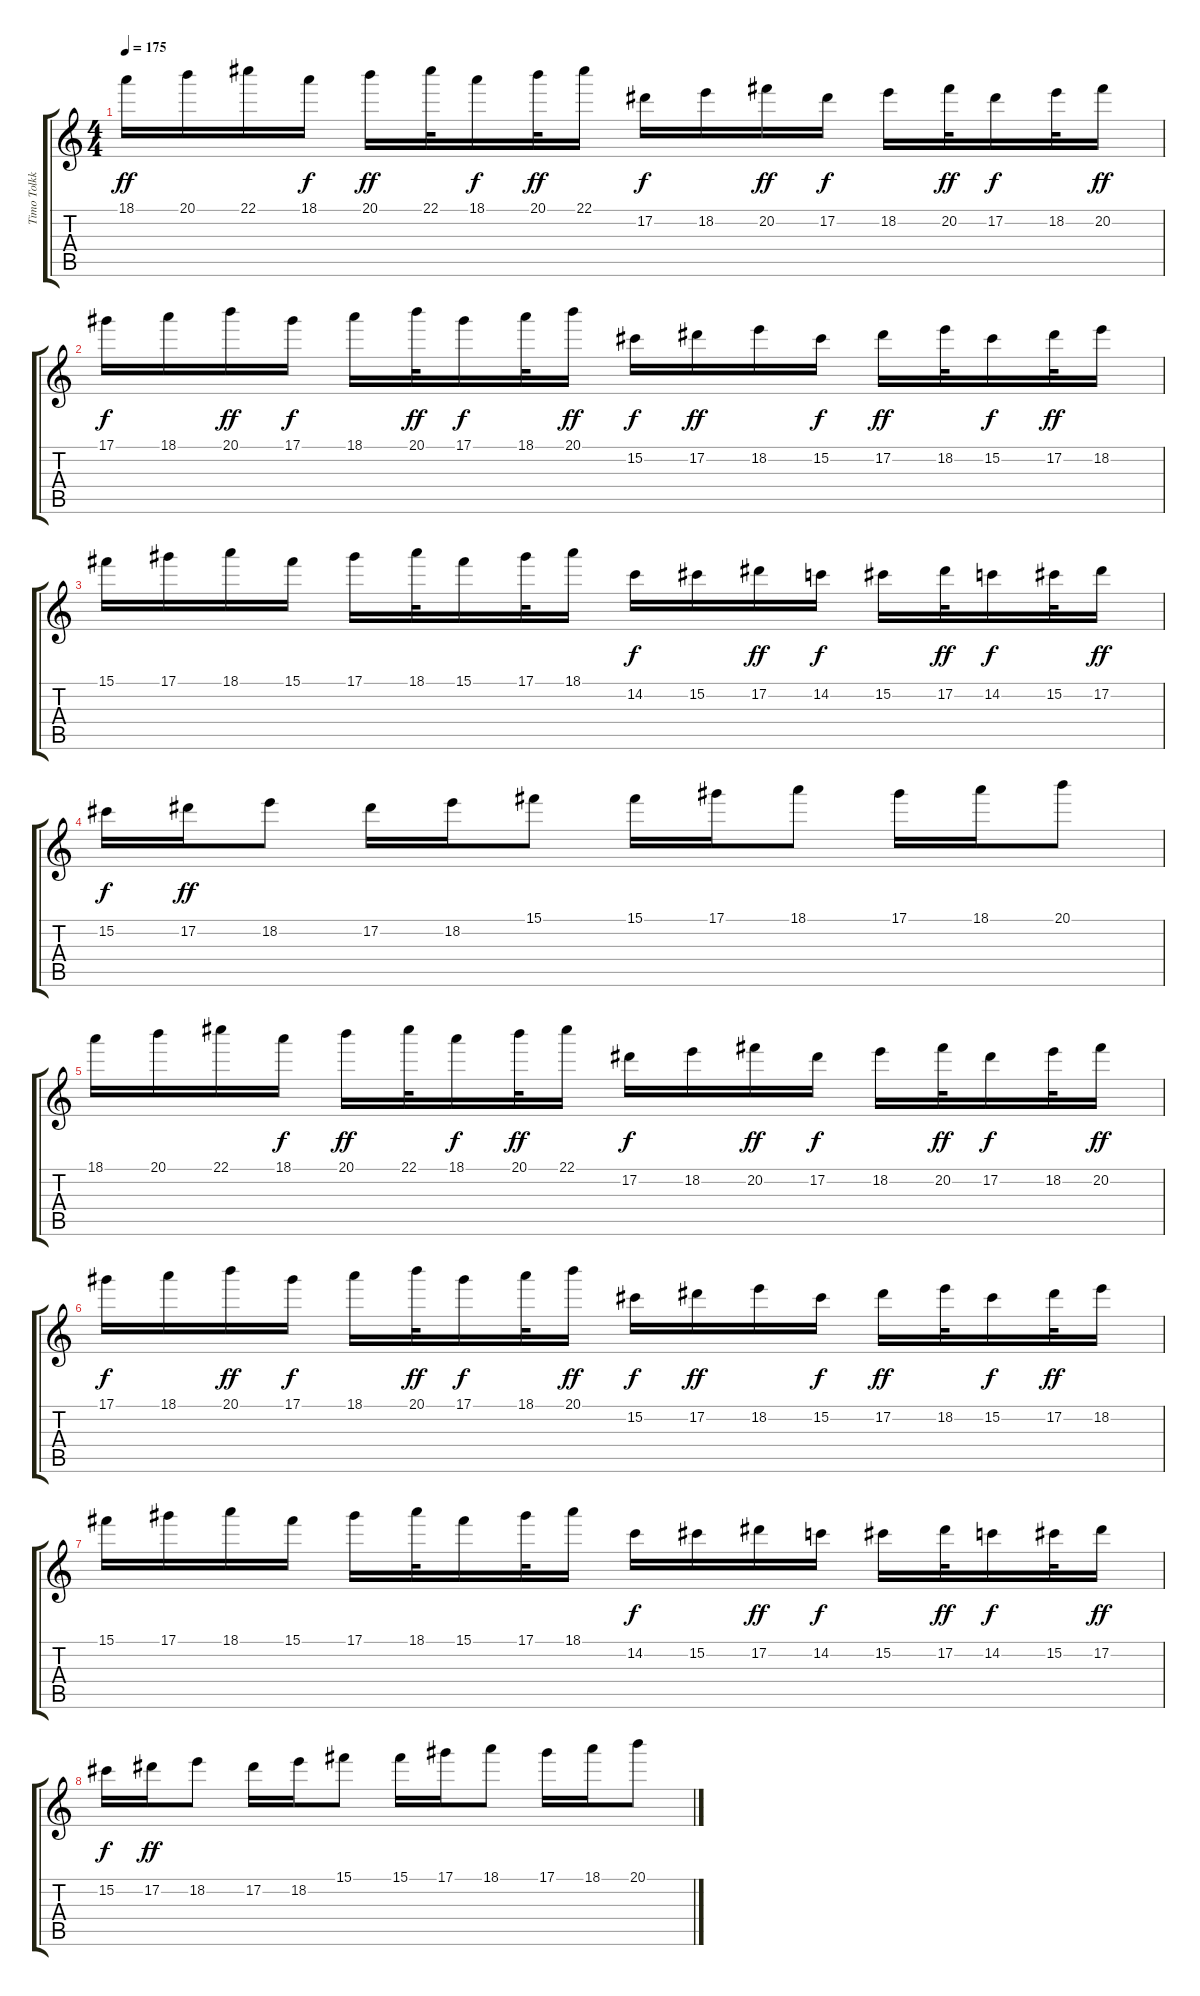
\track ("Timo Tolkki" "Timo Tolkk") {instrument distortionguitar}
\staff {score tabs}
\tuning (Eb4 Bb3 Gb3 Db3 Ab2 Eb2) {hide}
\ts (4 4)
\tempo 175
\clef g2
\ks c
18.1.16{dy ff balance 8} 20.1.16 22.1.16 18.1.16{dy f} 20.1.16{dy ff} 22.1.32 18.1.16{dy f} 20.1.32{dy ff} 22.1.16 17.2.16{dy f} 18.2.16 20.2.16{dy ff} 17.2.16{dy f} 18.2.16 20.2.32{dy ff} 17.2.16{dy f} 18.2.32 20.2.16{dy ff} |
17.1.16{dy f} 18.1.16 20.1.16{dy ff} 17.1.16{dy f} 18.1.16 20.1.32{dy ff} 17.1.16{dy f} 18.1.32 20.1.16{dy ff} 15.2.16{dy f} 17.2.16{dy ff} 18.2.16 15.2.16{dy f} 17.2.16{dy ff} 18.2.32 15.2.16{dy f} 17.2.32{dy ff} 18.2.16 |
15.1.16 17.1.16 18.1.16 15.1.16 17.1.16 18.1.32 15.1.16 17.1.32 18.1.16 14.2.16{dy f} 15.2.16 17.2.16{dy ff} 14.2.16{dy f} 15.2.16 17.2.32{dy ff} 14.2.16{dy f} 15.2.32 17.2.16{dy ff} |
15.2.16{dy f} 17.2.16{dy ff} 18.2.8 17.2.16 18.2.16 15.1.8 15.1.16 17.1.16 18.1.8 17.1.16 18.1.16 20.1.8 |
18.1.16 20.1.16 22.1.16 18.1.16{dy f} 20.1.16{dy ff} 22.1.32 18.1.16{dy f} 20.1.32{dy ff} 22.1.16 17.2.16{dy f} 18.2.16 20.2.16{dy ff} 17.2.16{dy f} 18.2.16 20.2.32{dy ff} 17.2.16{dy f} 18.2.32 20.2.16{dy ff} |
17.1.16{dy f} 18.1.16 20.1.16{dy ff} 17.1.16{dy f} 18.1.16 20.1.32{dy ff} 17.1.16{dy f} 18.1.32 20.1.16{dy ff} 15.2.16{dy f} 17.2.16{dy ff} 18.2.16 15.2.16{dy f} 17.2.16{dy ff} 18.2.32 15.2.16{dy f} 17.2.32{dy ff} 18.2.16 |
15.1.16 17.1.16 18.1.16 15.1.16 17.1.16 18.1.32 15.1.16 17.1.32 18.1.16 14.2.16{dy f} 15.2.16 17.2.16{dy ff} 14.2.16{dy f} 15.2.16 17.2.32{dy ff} 14.2.16{dy f} 15.2.32 17.2.16{dy ff} |
15.2.16{dy f} 17.2.16{dy ff} 18.2.8 17.2.16 18.2.16 15.1.8 15.1.16 17.1.16 18.1.8 17.1.16 18.1.16 20.1.8
